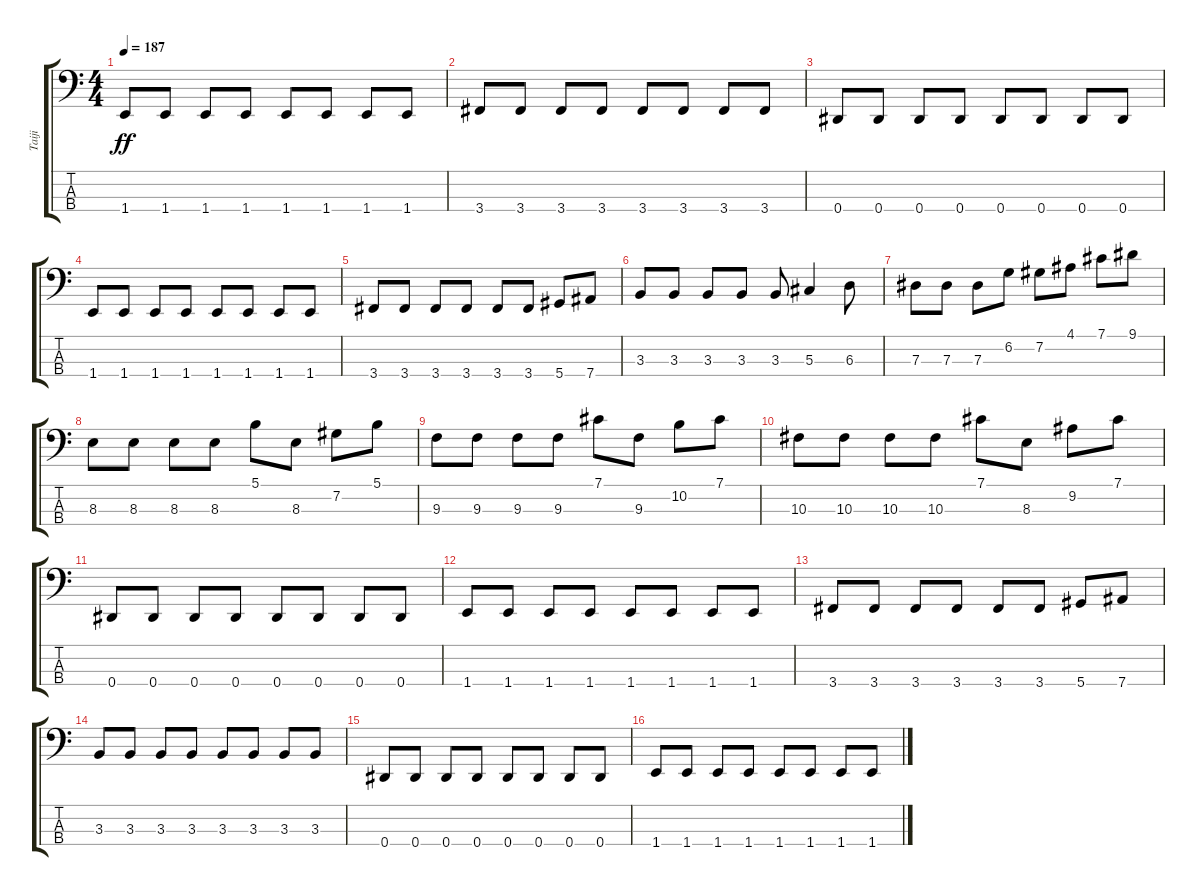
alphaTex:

\track ("Taiji" "Taiji") {instrument electricbasspick}
\staff {score tabs}
\tuning (Gb2 Db2 Ab1 Eb1) {hide}
\ts (4 4)
\tempo 187
\clef f4
\ks c
1.4.8{dy ff} 1.4.8 1.4.8 1.4.8 1.4.8 1.4.8 1.4.8 1.4.8 |
3.4.8 3.4.8 3.4.8 3.4.8 3.4.8 3.4.8 3.4.8 3.4.8 |
0.4.8 0.4.8 0.4.8 0.4.8 0.4.8 0.4.8 0.4.8 0.4.8 |
1.4.8 1.4.8 1.4.8 1.4.8 1.4.8 1.4.8 1.4.8 1.4.8 |
3.4.8 3.4.8 3.4.8 3.4.8 3.4.8 3.4.8 5.4.8 7.4.8 |
3.3.8 3.3.8 3.3.8 3.3.8 3.3.8 5.3.4 6.3.8 |
7.3.8 7.3.8 7.3.8 6.2.8 7.2.8 4.1.8 7.1.8 9.1.8 |
8.3.8 8.3.8 8.3.8 8.3.8 5.1.8 8.3.8 7.2.8 5.1.8 |
9.3.8 9.3.8 9.3.8 9.3.8 7.1.8 9.3.8 10.2.8 7.1.8 |
10.3.8 10.3.8 10.3.8 10.3.8 7.1.8 8.3.8 9.2.8 7.1.8 |
0.4.8 0.4.8 0.4.8 0.4.8 0.4.8 0.4.8 0.4.8 0.4.8 |
1.4.8 1.4.8 1.4.8 1.4.8 1.4.8 1.4.8 1.4.8 1.4.8 |
3.4.8 3.4.8 3.4.8 3.4.8 3.4.8 3.4.8 5.4.8 7.4.8 |
3.3.8 3.3.8 3.3.8 3.3.8 3.3.8 3.3.8 3.3.8 3.3.8 |
0.4.8 0.4.8 0.4.8 0.4.8 0.4.8 0.4.8 0.4.8 0.4.8 |
1.4.8 1.4.8 1.4.8 1.4.8 1.4.8 1.4.8 1.4.8 1.4.8
